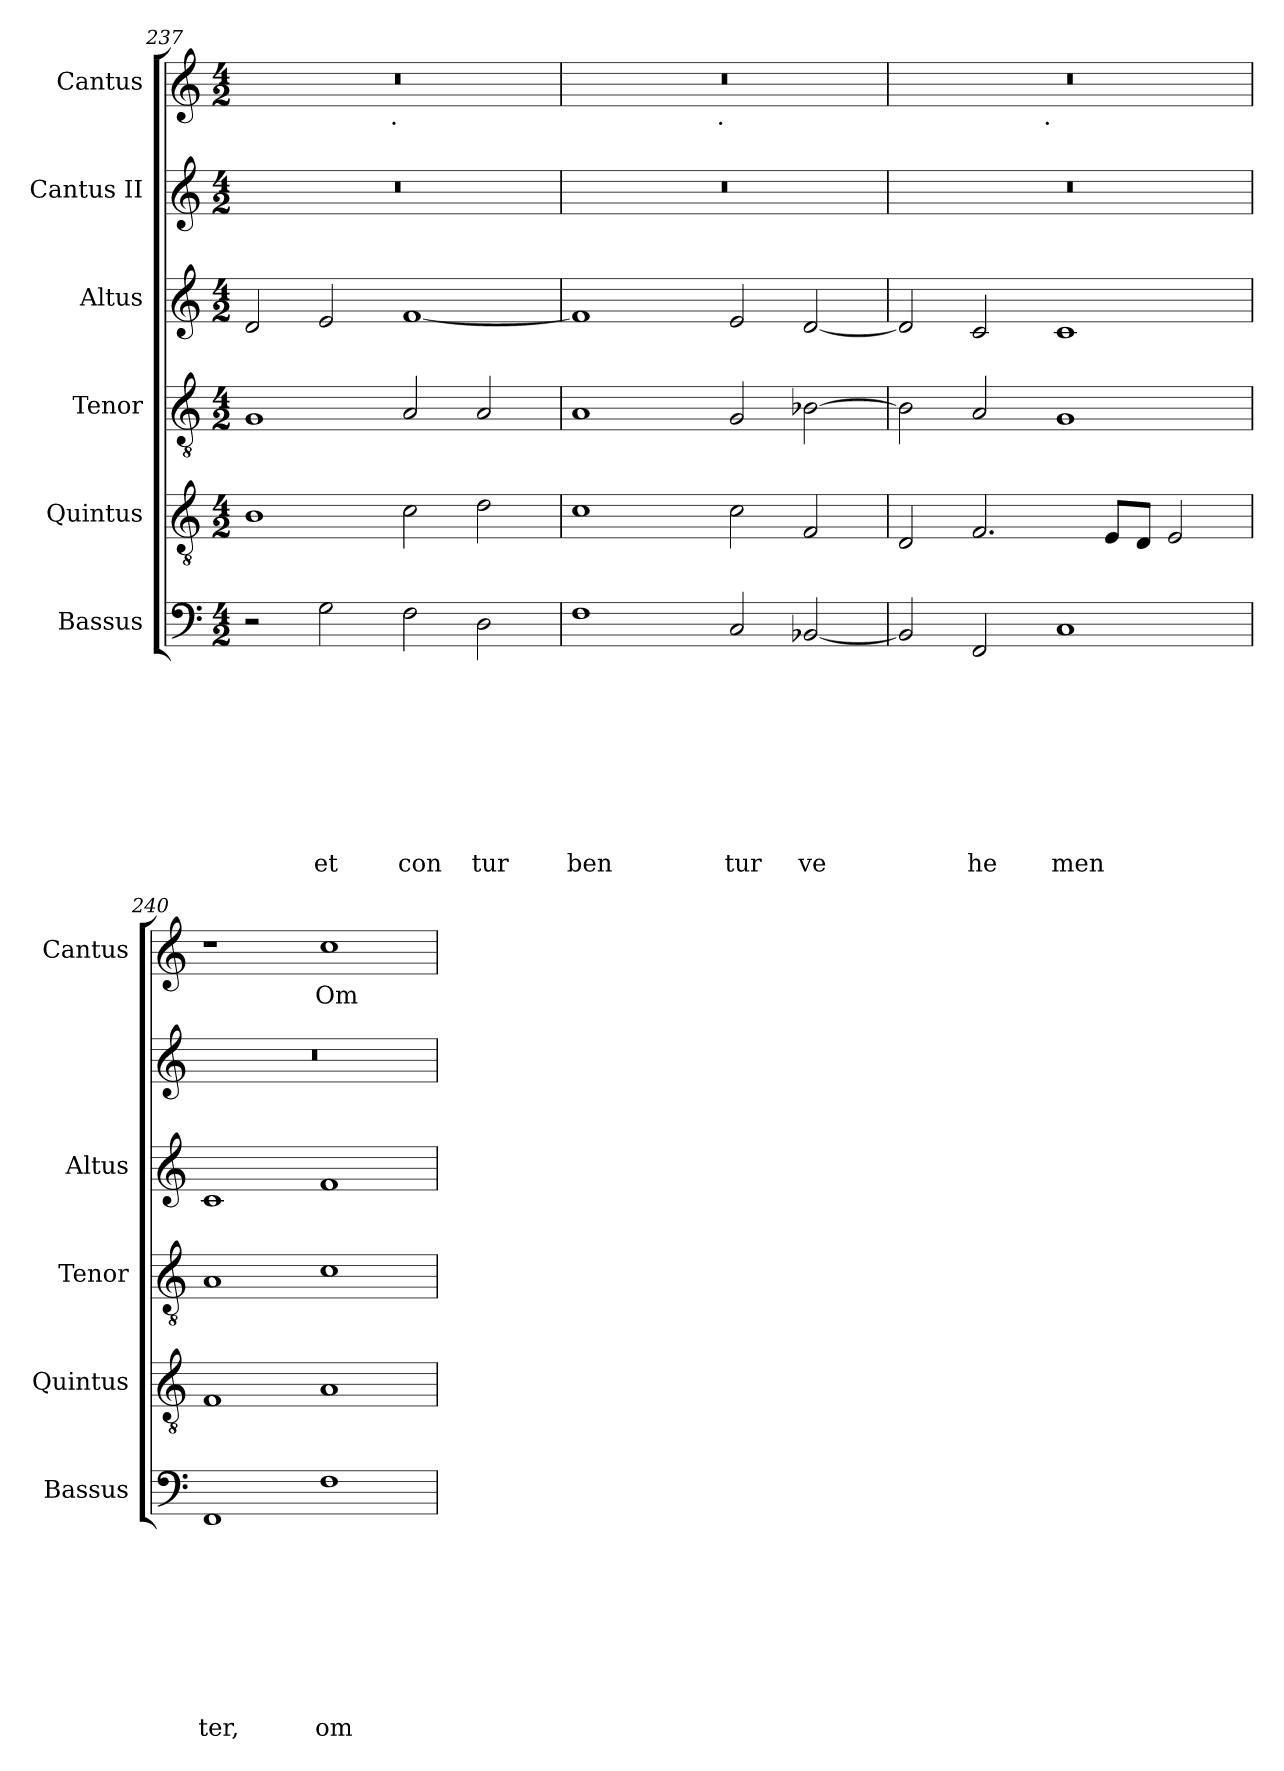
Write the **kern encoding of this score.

**kern	**text	**text	**text	**text	**text	**text	**text	**text	**text	**kern	**kern	**kern	**kern	**kern	**text
*part6	*part6	*part6	*part6	*part6	*part6	*part6	*part6	*part6	*part6	*part5	*part4	*part3	*part2	*part1	*part1
*staff6	*staff6	*staff6	*staff6	*staff6	*staff6	*staff6	*staff6	*staff6	*staff6	*staff5	*staff4	*staff3	*staff2	*staff1	*staff1
*I"Bassus	*	*	*	*	*	*	*	*	*	*I"Quintus	*I"Tenor	*I"Altus	*I"Cantus II	*I"Cantus	*
*I'Bassus	*	*	*	*	*	*	*	*	*	*I'Quintus	*I'Tenor	*I'Altus	*	*I'Cantus	*
*clefF4	*	*	*	*	*	*	*	*	*	*clefGv2	*clefGv2	*clefG2	*clefG2	*clefG2	*
*k[]	*	*	*	*	*	*	*	*	*	*k[]	*k[]	*k[]	*k[]	*k[]	*
*C:	*	*	*	*	*	*	*	*	*	*C:	*C:	*C:	*C:	*C:	*
*M4/2	*	*	*	*	*	*	*	*	*	*M4/2	*M4/2	*M4/2	*M4/2	*M4/2	*
=237	=237	=237	=237	=237	=237	=237	=237	=237	=237	=237	=237	=237	=237	=237	=237
*	*	*	*	*	*	*	*	*	*	*	*	*	*	*^	*
2r	.	.	.	.	.	.	.	.	.	1B	1G	2d/	0r	0r	2ryy	.
!	!	!	!	!	!	!	!	!	!LO:LY:b	!	!	!	!	!	!	!
2G\	.	.	.	.	.	.	.	.	et	.	.	2e/	.	.	4...ryy	.
!	!	!	!	!	!	!	!	!	!	!	!	!	!	!	!LO:TX:b:t=.	!
.	.	.	.	.	.	.	.	.	.	.	.	.	.	.	1ryy	.
!	!	!	!	!	!	!	!	!	!LO:LY:b	!	!	!	!	!	!	!
2F\	.	.	.	.	.	.	.	.	con	2c\	2A/	[<1f	.	.	.	.
!	!	!	!	!	!	!	!	!	!LO:LY:b	!	!	!	!	!	!	!
2D\	.	.	.	.	.	.	.	.	tur	2d\	2A/	.	.	.	.	.
.	.	.	.	.	.	.	.	.	.	.	.	.	.	.	32ryy	.
=238	=238	=238	=238	=238	=238	=238	=238	=238	=238	=238	=238	=238	=238	=238	=238	=238
!	!	!	!	!	!	!	!	!	!LO:LY:b	!	!	!	!	!	!	!
1F	.	.	.	.	.	.	.	.	ben	1c	1A	1f]	0r	0r	2ryy	.
.	.	.	.	.	.	.	.	.	.	.	.	.	.	.	4...ryy	.
!	!	!	!	!	!	!	!	!	!	!	!	!	!	!	!LO:TX:b:t=.	!
.	.	.	.	.	.	.	.	.	.	.	.	.	.	.	1ryy	.
!	!	!	!	!	!	!	!	!	!LO:LY:b	!	!	!	!	!	!	!
2C/	.	.	.	.	.	.	.	.	tur	2c\	2G/	2e/	.	.	.	.
!	!	!	!	!	!	!	!	!	!LO:LY:b	!	!	!	!	!	!	!
[<2BB-X/	.	.	.	.	.	.	.	.	ve	2F/	[>2B-X\	[<2d/	.	.	.	.
.	.	.	.	.	.	.	.	.	.	.	.	.	.	.	32ryy	.
=239	=239	=239	=239	=239	=239	=239	=239	=239	=239	=239	=239	=239	=239	=239	=239	=239
2BB-/]	.	.	.	.	.	.	.	.	.	2D/	2B-\]	2d/]	0r	0r	2ryy	.
!	!	!	!	!	!	!	!	!	!LO:LY:b	!	!	!	!	!	!	!
2FF/	.	.	.	.	.	.	.	.	he	2.F/	2A/	2c/	.	.	4...ryy	.
!	!	!	!	!	!	!	!	!	!	!	!	!	!	!	!LO:TX:b:t=.	!
.	.	.	.	.	.	.	.	.	.	.	.	.	.	.	1ryy	.
!	!	!	!	!	!	!	!	!	!LO:LY:b	!	!	!	!	!	!	!
1C	.	.	.	.	.	.	.	.	men	.	1G	1c	.	.	.	.
.	.	.	.	.	.	.	.	.	.	8E/L	.	.	.	.	.	.
.	.	.	.	.	.	.	.	.	.	8D/J	.	.	.	.	.	.
.	.	.	.	.	.	.	.	.	.	2E/	.	.	.	.	.	.
.	.	.	.	.	.	.	.	.	.	.	.	.	.	.	32ryy	.
=240	=240	=240	=240	=240	=240	=240	=240	=240	=240	=240	=240	=240	=240	=240	=240	=240
!	!	!	!	!	!	!	!	!	!LO:LY:b	!	!	!	!	!	!	!
*	*	*	*	*	*	*	*	*	*	*	*	*	*	*v	*v	*
1FF	.	.	.	.	.	.	.	.	ter,	1F	1A	1c	0r	1r	.
!	!	!	!	!	!	!	!	!	!LO:LY:b	!	!	!	!	!	!LO:LY:b
1F	.	.	.	.	.	.	.	.	om	1A	1c	1f	.	1cc	Om-
=	=	=	=	=	=	=	=	=	=	=	=	=	=	=	=
*-	*-	*-	*-	*-	*-	*-	*-	*-	*-	*-	*-	*-	*-	*-	*-
